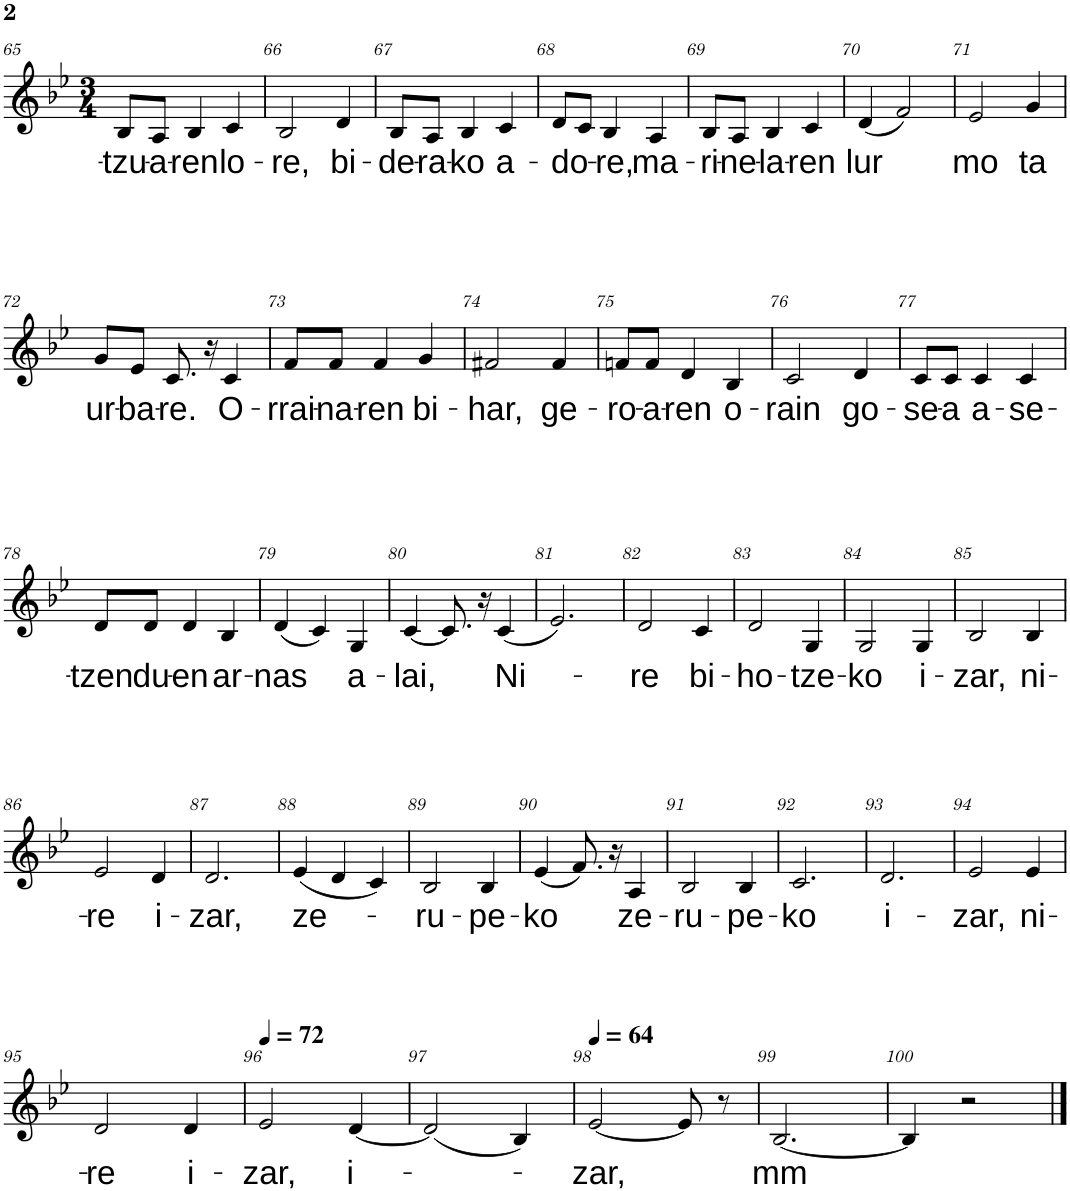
**kern	**text
*part1	*part1
*staff1	*staff1
*I"Voix 3	*
*I'V3	*
!!LO:PB:g=z
*clefG2	*
*k[b-e-]	*
*M3/4	*
=65	=65
!	!LO:LY:b
8B-/L	-tzu-
!	!LO:LY:b
8A/J	-a-
!	!LO:LY:b
4B-/	-ren
!	!LO:LY:b
4c/	lo-
=66	=66
!	!LO:LY:b
2B-/	-re,
!	!LO:LY:b
4d/	bi-
=67	=67
!	!LO:LY:b
8B-/L	-de-
!	!LO:LY:b
8A/J	-ra-
!	!LO:LY:b
4B-/	-ko
!	!LO:LY:b
4c/	a-
=68	=68
!	!LO:LY:b
8d/L	-do-
8c/J	.
!	!LO:LY:b
4B-/	-re,
!	!LO:LY:b
4A/	ma-
=69	=69
!	!LO:LY:b
8B-/L	-ri-
!	!LO:LY:b
8A/J	-ne-
!	!LO:LY:b
4B-/	-la-
!	!LO:LY:b
4c/	-ren
=70	=70
!	!LO:LY:b
(4d/	lur
2f/)	.
=71	=71
!	!LO:LY:b
2e-/	-mo
!	!LO:LY:b
4g/	ta
!!LO:LB:g=z
=72	=72
!	!LO:LY:b
8g/L	ur-
!	!LO:LY:b
8e-/J	-ba-
!	!LO:LY:b
8.c/	-re.
16r	.
!	!LO:LY:b
4c/	O-
=73	=73
!	!LO:LY:b
8f/L	-rrai-
!	!LO:LY:b
8f/J	-na-
!	!LO:LY:b
4f/	-ren
!	!LO:LY:b
4g/	bi-
=74	=74
!	!LO:LY:b
2f#X/	-har,
!	!LO:LY:b
4f#/	ge-
=75	=75
!	!LO:LY:b
8fn/L	-ro-
!	!LO:LY:b
8f/J	-a-
!	!LO:LY:b
4d/	-ren
!	!LO:LY:b
4B-/	o-
=76	=76
!	!LO:LY:b
2c/	-rain
!	!LO:LY:b
4d/	go-
=77	=77
!	!LO:LY:b
8c/L	-se-
!	!LO:LY:b
8c/J	-a
!	!LO:LY:b
4c/	a-
!	!LO:LY:b
4c/	-se-
!!LO:LB:g=z
=78	=78
!	!LO:LY:b
8d/L	-tzen
!	!LO:LY:b
8d/J	du-
!	!LO:LY:b
4d/	-en
!	!LO:LY:b
4B-/	ar-
=79	=79
!	!LO:LY:b
(4d/	-nas
4c/)	.
!	!LO:LY:b
4G/	a-
=80	=80
!	!LO:LY:b
[4c/	-lai,
8.c/]	.
16r	.
!	!LO:LY:b
(4c/	Ni-
=81	=81
2.e-/)	.
=82	=82
!	!LO:LY:b
2d/	-re
!	!LO:LY:b
4c/	bi-
=83	=83
!	!LO:LY:b
2d/	-ho-
!	!LO:LY:b
4G/	-tze-
=84	=84
!	!LO:LY:b
2G/	-ko
!	!LO:LY:b
4G/	i-
=85	=85
!	!LO:LY:b
2B-/	-zar,
!	!LO:LY:b
4B-/	ni-
!!LO:LB:g=z
=86	=86
!	!LO:LY:b
2e-/	-re
!	!LO:LY:b
4d/	i-
=87	=87
!	!LO:LY:b
2.d/	-zar,
=88	=88
!	!LO:LY:b
(4e-/	ze-
4d/	.
4c/)	.
=89	=89
!	!LO:LY:b
2B-/	ru-
!	!LO:LY:b
4B-/	-pe-
=90	=90
!	!LO:LY:b
(4e-/	-ko
8.f/)	.
16r	.
!	!LO:LY:b
4A/	ze-
=91	=91
!	!LO:LY:b
2B-/	-ru-
!	!LO:LY:b
4B-/	-pe-
=92	=92
!	!LO:LY:b
2.c/	-ko
=93	=93
!	!LO:LY:b
2.d/	i-
=94	=94
!	!LO:LY:b
2e-/	-zar,
!	!LO:LY:b
4e-/	ni-
!!LO:LB:g=z
=95	=95
!	!LO:LY:b
2d/	-re
!	!LO:LY:b
4d/	i-
=96	=96
*MM72	*
!	!LO:LY:b
2e-/	-zar,
!	!LO:LY:b
[4d/	i-
=97	=97
(2d/]	.
4B-/)	.
=98	=98
*MM64	*
!	!LO:LY:b
[2e-/	-zar,
8e-/]	.
8r	.
=99	=99
!	!LO:LY:b
[2.B-/	mm
=100	=100
4B-/]	.
2r	.
==	==
*-	*-
